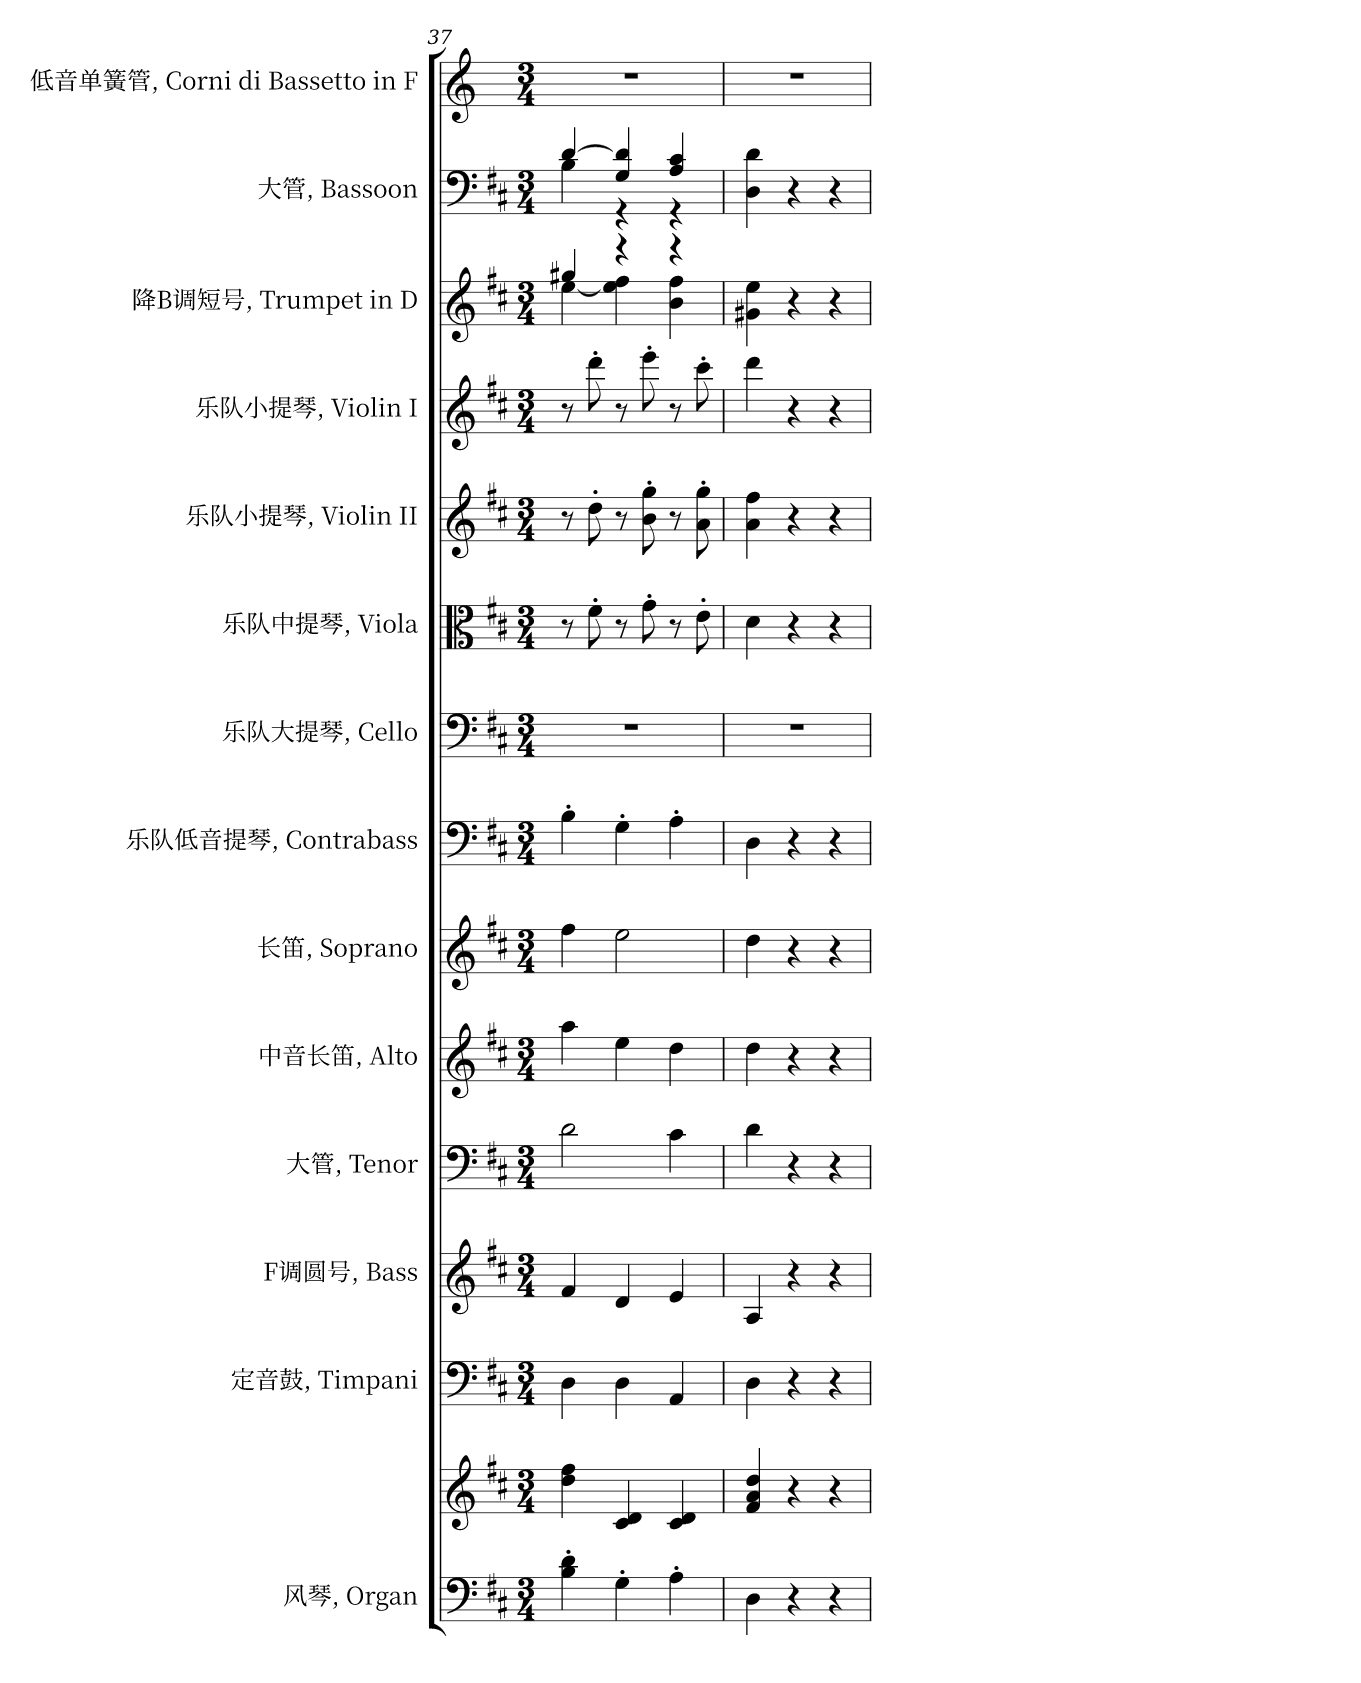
**kern	**kern	**kern	**kern	**kern	**kern	**kern	**kern	**kern	**kern	**kern	**kern	**kern	**kern	**kern
*part14	*part14	*part13	*part12	*part11	*part10	*part9	*part8	*part7	*part6	*part5	*part4	*part3	*part2	*part1
*staff15	*staff14	*staff13	*staff12	*staff11	*staff10	*staff9	*staff8	*staff7	*staff6	*staff5	*staff4	*staff3	*staff2	*staff1
*I"风琴, Organ	*	*I"定音鼓, Timpani	*I"F调圆号, Bass	*I"大管, Tenor	*I"中音长笛, Alto	*I"长笛, Soprano	*I"乐队低音提琴, Contrabass	*I"乐队大提琴, Cello	*I"乐队中提琴, Viola	*I"乐队小提琴, Violin II	*I"乐队小提琴, Violin I	*I"降B调短号, Trumpet in D	*I"大管, Bassoon	*I"低音单簧管, Corni di Bassetto in F
*I'Org.	*	*I'Timp.	*	*	*	*	*I'Cbs.	*	*	*	*	*	*I'Bsn.	*
!!LO:PB:g=z
*clefF4	*clefG2	*clefF4	*clefG2	*clefF4	*clefG2	*clefG2	*clefF4	*clefF4	*clefC3	*clefG2	*clefG2	*clefG2	*clefF4	*clefG2
*	*	*	*ITrd4c7	*	*ITrd3c5	*	*ITrd7c12	*	*	*	*	*ITrd1c2	*	*ITrd8c14
*k[f#c#]	*k[f#c#]	*k[f#c#]	*k[f#]	*k[f#c#]	*k[f#c#g#]	*k[f#c#]	*k[f#c#]	*k[f#c#]	*k[f#c#]	*k[f#c#]	*k[f#c#]	*k[]	*k[f#c#]	*k[]
*M3/4	*M3/4	*M3/4	*M3/4	*M3/4	*M3/4	*M3/4	*M3/4	*M3/4	*M3/4	*M3/4	*M3/4	*M3/4	*M3/4	*M3/4
=37	=37	=37	=37	=37	=37	=37	=37	=37	=37	=37	=37	=37	=37	=37
*	*	*	*	*	*	*	*	*	*	*	*	*^	*^	*
4B\' 4d\'	4dd\ 4ff#\	4D\	4B/	2d\	4ee\	4ff#\	4BB'\	2.r	8r	8r	8r	4ff#X/	[4dd\	[4d/	4B\	2.r
.	.	.	.	.	.	.	.	.	8f#'\	8dd'\	8ddd'\	.	.	.	.	.
4G'\	4c#/ 4d/	4D\	4G/	.	4b\	2ee\	4GG'\	.	8r	8r	8r	4r	4dd\] 4ee\	4G/ 4d/]	4r	.
.	.	.	.	.	.	.	.	.	8g'\	8b\' 8gg\'	8eee'\	.	.	.	.	.
4A'\	4c#/ 4d/	4AA/	4A/	4c#\	4a\	.	4AA'\	.	8r	8r	8r	4r	4a\ 4ee\	4A/ 4c#/	4r	.
.	.	.	.	.	.	.	.	.	8e'\	8a\' 8gg\'	8ccc#'\	.	.	.	.	.
*	*	*	*	*	*	*	*	*	*	*	*	*v	*v	*	*	*
*	*	*	*	*	*	*	*	*	*	*	*	*	*v	*v	*
=38	=38	=38	=38	=38	=38	=38	=38	=38	=38	=38	=38	=38	=38	=38
4D\	4f#/ 4a/ 4dd/	4D\	4D/	4d\	4a\	4dd\	4DD\	2.r	4d\	4a\ 4ff#\	4ddd\	4f#X\ 4dd\	4D\ 4d\	2.r
4r	4r	4r	4r	4r	4r	4r	4r	.	4r	4r	4r	4r	4r	.
4r	4r	4r	4r	4r	4r	4r	4r	.	4r	4r	4r	4r	4r	.
=	=	=	=	=	=	=	=	=	=	=	=	=	=	=
*-	*-	*-	*-	*-	*-	*-	*-	*-	*-	*-	*-	*-	*-	*-
